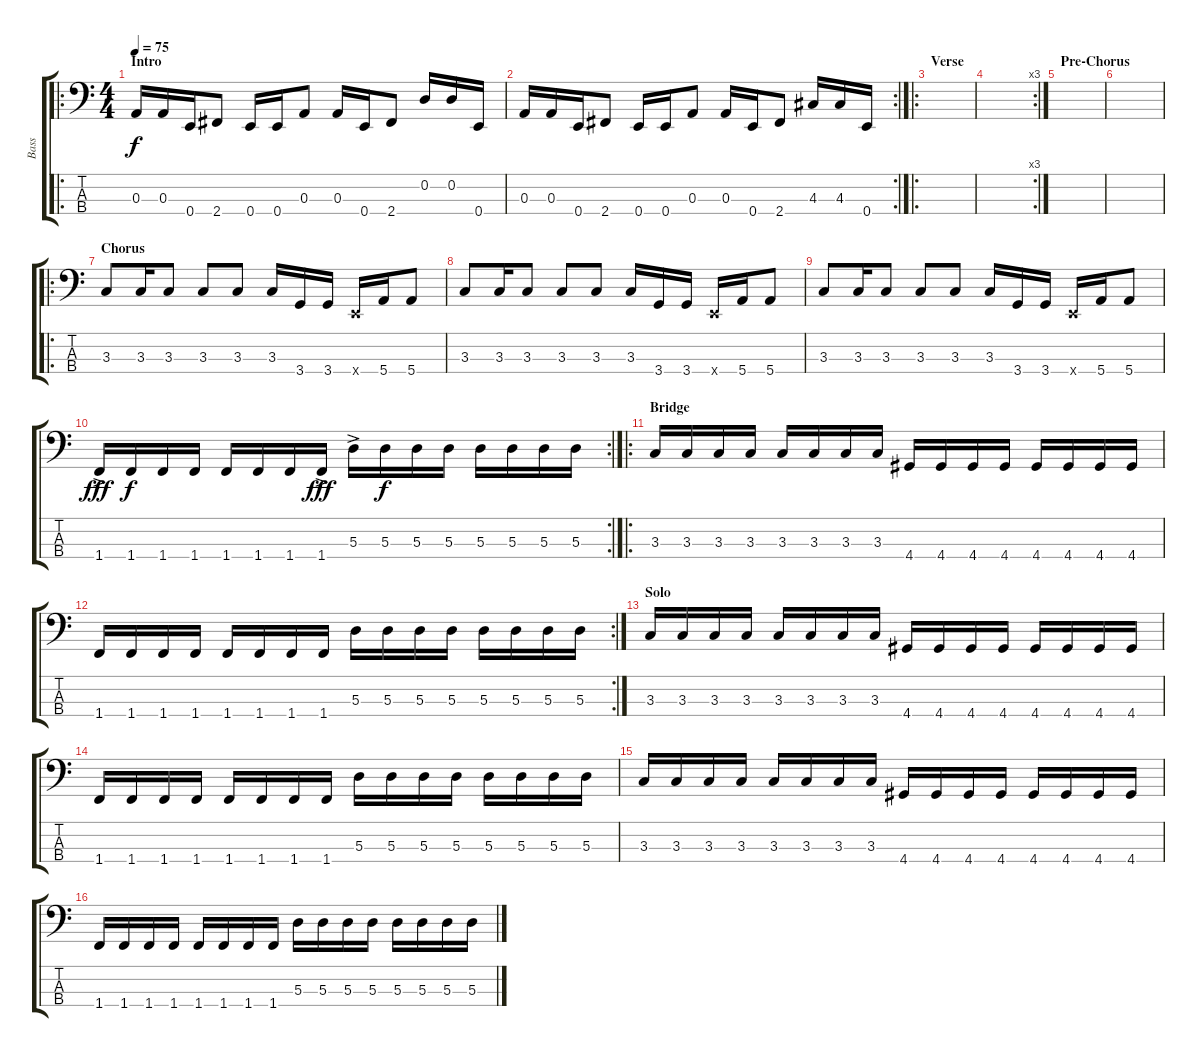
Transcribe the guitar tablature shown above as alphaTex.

\track ("Bass" "Bass") {instrument electricbassfinger}
\staff {score tabs}
\tuning (G2 D2 A1 E1) {hide}
\ro
\ts (4 4)
\section ("" "Intro")
\tempo 75
\clef f4
\ks c
0.3.16{dy f instrument electricbassfinger} 0.3.16 0.4.16 2.4.8 0.4.16 0.4.16 0.3.8 0.3.16 0.4.16 2.4.8 0.2.16 0.2.16 0.4.16 |
\rc 2
0.3.16 0.3.16 0.4.16 2.4.8 0.4.16 0.4.16 0.3.8 0.3.16 0.4.16 2.4.8 4.3.16 4.3.16 0.4.16 |
\ro
\section ("" "Verse")
|
\rc 3
|
\section ("" "Pre-Chorus")
|
|
\ro
\section ("" "Chorus")
3.3.8 3.3.16 3.3.8 3.3.8 3.3.8 3.3.16 3.4.16 3.4.16 0.4{x}.16 5.4.16 5.4.8 |
3.3.8 3.3.16 3.3.8 3.3.8 3.3.8 3.3.16 3.4.16 3.4.16 0.4{x}.16 5.4.16 5.4.8 |
3.3.8 3.3.16 3.3.8 3.3.8 3.3.8 3.3.16 3.4.16 3.4.16 0.4{x}.16 5.4.16 5.4.8 |
\rc 2
1.4{ac}.16{dy fff} 1.4.16{dy f} 1.4.16 1.4.16 1.4.16 1.4.16 1.4.16 1.4{ac}.16{dy fff} 5.3{ac}.16 5.3.16{dy f} 5.3.16 5.3.16 5.3.16 5.3.16 5.3.16 5.3.16 |
\ro
\section ("" "Bridge")
3.3.16 3.3.16 3.3.16 3.3.16 3.3.16 3.3.16 3.3.16 3.3.16 4.4.16 4.4.16 4.4.16 4.4.16 4.4.16 4.4.16 4.4.16 4.4.16 |
\rc 2
1.4.16 1.4.16 1.4.16 1.4.16 1.4.16 1.4.16 1.4.16 1.4.16 5.3.16 5.3.16 5.3.16 5.3.16 5.3.16 5.3.16 5.3.16 5.3.16 |
\section ("" "Solo")
3.3.16 3.3.16 3.3.16 3.3.16 3.3.16 3.3.16 3.3.16 3.3.16 4.4.16 4.4.16 4.4.16 4.4.16 4.4.16 4.4.16 4.4.16 4.4.16 |
1.4.16 1.4.16 1.4.16 1.4.16 1.4.16 1.4.16 1.4.16 1.4.16 5.3.16 5.3.16 5.3.16 5.3.16 5.3.16 5.3.16 5.3.16 5.3.16 |
3.3.16 3.3.16 3.3.16 3.3.16 3.3.16 3.3.16 3.3.16 3.3.16 4.4.16 4.4.16 4.4.16 4.4.16 4.4.16 4.4.16 4.4.16 4.4.16 |
1.4.16 1.4.16 1.4.16 1.4.16 1.4.16 1.4.16 1.4.16 1.4.16 5.3.16 5.3.16 5.3.16 5.3.16 5.3.16 5.3.16 5.3.16 5.3.16
